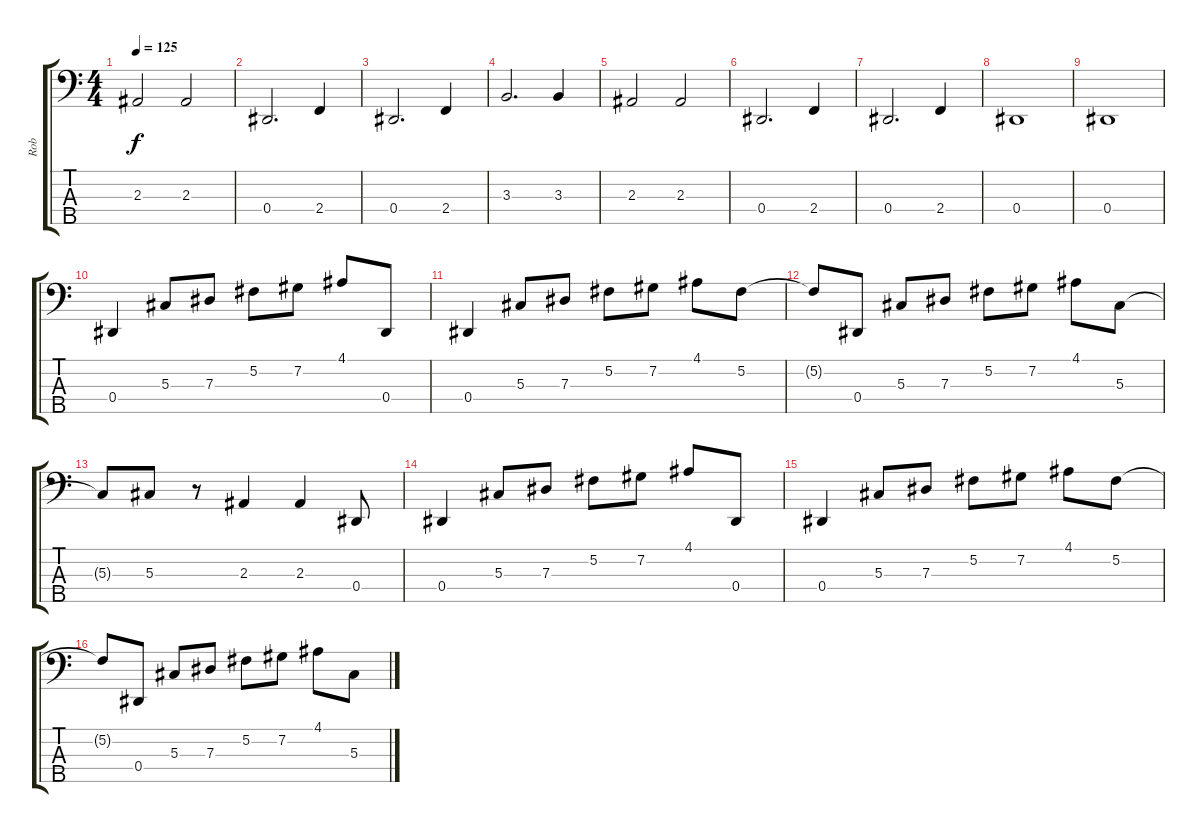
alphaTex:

\track ("Rob" "Rob") {instrument electricbassfinger}
\staff {score tabs}
\tuning (Gb2 Db2 Ab1 Eb1 Bb0) {hide}
\ts (4 4)
\tempo 125
\clef f4
\ks c
2.3.2{dy f} 2.3.2 |
0.4.2{d} 2.4.4 |
0.4.2{d} 2.4.4 |
3.3.2{d} 3.3.4 |
2.3.2 2.3.2 |
0.4.2{d} 2.4.4 |
0.4.2{d} 2.4.4 |
0.4.1 |
0.4.1 |
0.4.4 5.3.8 7.3.8 5.2.8 7.2.8 4.1.8 0.4.8 |
0.4.4 5.3.8 7.3.8 5.2.8 7.2.8 4.1.8 5.2.8 |
5.2{t}.8 0.4.8 5.3.8 7.3.8 5.2.8 7.2.8 4.1.8 5.3.8 |
5.3{t}.8 5.3.8 r.8 2.3.4 2.3.4 0.4.8 |
0.4.4 5.3.8 7.3.8 5.2.8 7.2.8 4.1.8 0.4.8 |
0.4.4 5.3.8 7.3.8 5.2.8 7.2.8 4.1.8 5.2.8 |
5.2{t}.8 0.4.8 5.3.8 7.3.8 5.2.8 7.2.8 4.1.8 5.3.8
